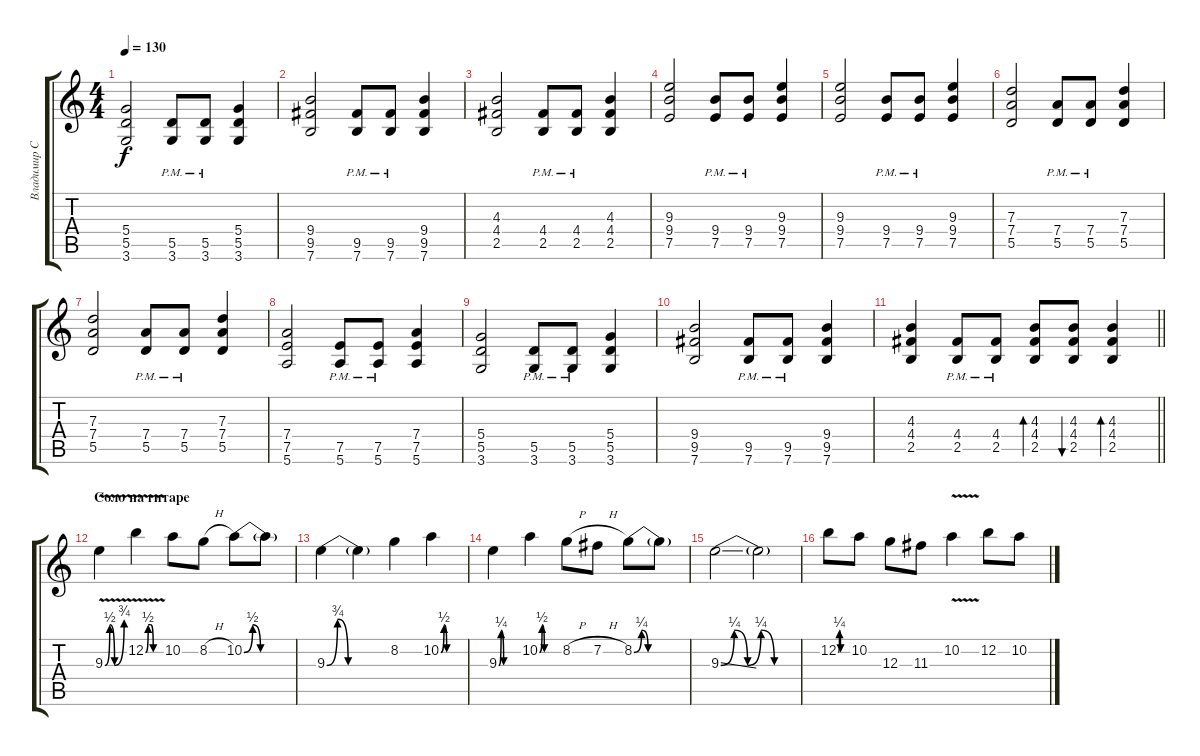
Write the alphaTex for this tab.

\track ("Владимир Стрелов" "Владимир С") {instrument electricguitarclean}
\staff {score tabs}
\tuning (E4 B3 G3 D3 A2 E2) {hide}
\ts (4 4)
\tempo 130
\clef g2
\ks c
(5.4 5.5 3.6).2{dy f} (5.5{pm} 3.6{pm}).8 (5.5{pm} 3.6{pm}).8 (5.4 5.5 3.6).4 |
(9.4 9.5 7.6).2 (9.5{pm} 7.6{pm}).8 (9.5{pm} 7.6{pm}).8 (9.4 9.5 7.6).4 |
(4.3 4.4 2.5).2 (4.4{pm} 2.5{pm}).8 (4.4{pm} 2.5{pm}).8 (4.3 4.4 2.5).4 |
(9.3 9.4 7.5).2 (9.4{pm} 7.5{pm}).8 (9.4{pm} 7.5{pm}).8 (9.3 9.4 7.5).4 |
(9.3 9.4 7.5).2 (9.4{pm} 7.5{pm}).8 (9.4{pm} 7.5{pm}).8 (9.3 9.4 7.5).4 |
(7.3 7.4 5.5).2 (7.4{pm} 5.5{pm}).8 (7.4{pm} 5.5{pm}).8 (7.3 7.4 5.5).4 |
(7.3 7.4 5.5).2 (7.4{pm} 5.5{pm}).8 (7.4{pm} 5.5{pm}).8 (7.3 7.4 5.5).4 |
(7.4 7.5 5.6).2 (7.5{pm} 5.6{pm}).8 (7.5{pm} 5.6{pm}).8 (7.4 7.5 5.6).4 |
(5.4 5.5 3.6).2 (5.5{pm} 3.6{pm}).8 (5.5{pm} 3.6{pm}).8 (5.4 5.5 3.6).4 |
(9.4 9.5 7.6).2 (9.5{pm} 7.6{pm}).8 (9.5{pm} 7.6{pm}).8 (9.4 9.5 7.6).4 |
\barLineRight lightlight
(4.3 4.4 2.5).4 (4.4{pm} 2.5{pm}).8 (4.4{pm} 2.5{pm}).8 (4.3 4.4 2.5).8{bd 60} (4.3 4.4 2.5).8{bu 60} (4.3 4.4 2.5).4{bd 60} |
\section ("" "Соло на гитаре")
9.3{be (custom 0 0 15 2 30 0 60 3) v}.4{volume 13 instrument distortionguitar} 12.2{be (custom 0 0 10 2 20 2 30 0 60 0) v}.4 10.2.8 8.2{h}.8 10.2{be (custom 0 0 10 2 19 0 60 0)}.8 10.2{t}.8 |
9.3{be (custom 0 0 10 3 20 0 60 0)}.4 9.3{t}.4 8.2.4 10.2{be (custom 0 0 8 2 15 0 60 0)}.4 |
9.3{be (custom 0 0 7 1 15 0 60 0)}.4 10.2{be (custom 0 0 8 2 15 0 60 0)}.4 8.2{h}.8 7.2{h}.8 8.2{be (custom 0 0 8 1 15 0 60 0)}.8 8.2{t}.8 |
9.3{be (custom 0 0 10 1 20 0 30 1 40 0 60 0) ss}.2 9.3{t}.2 |
12.2{be (custom 0 0 8 1 15 0 60 0)}.8 10.2.8 12.3.8 11.3.8 10.2{v}.4 12.2.8 10.2.8
